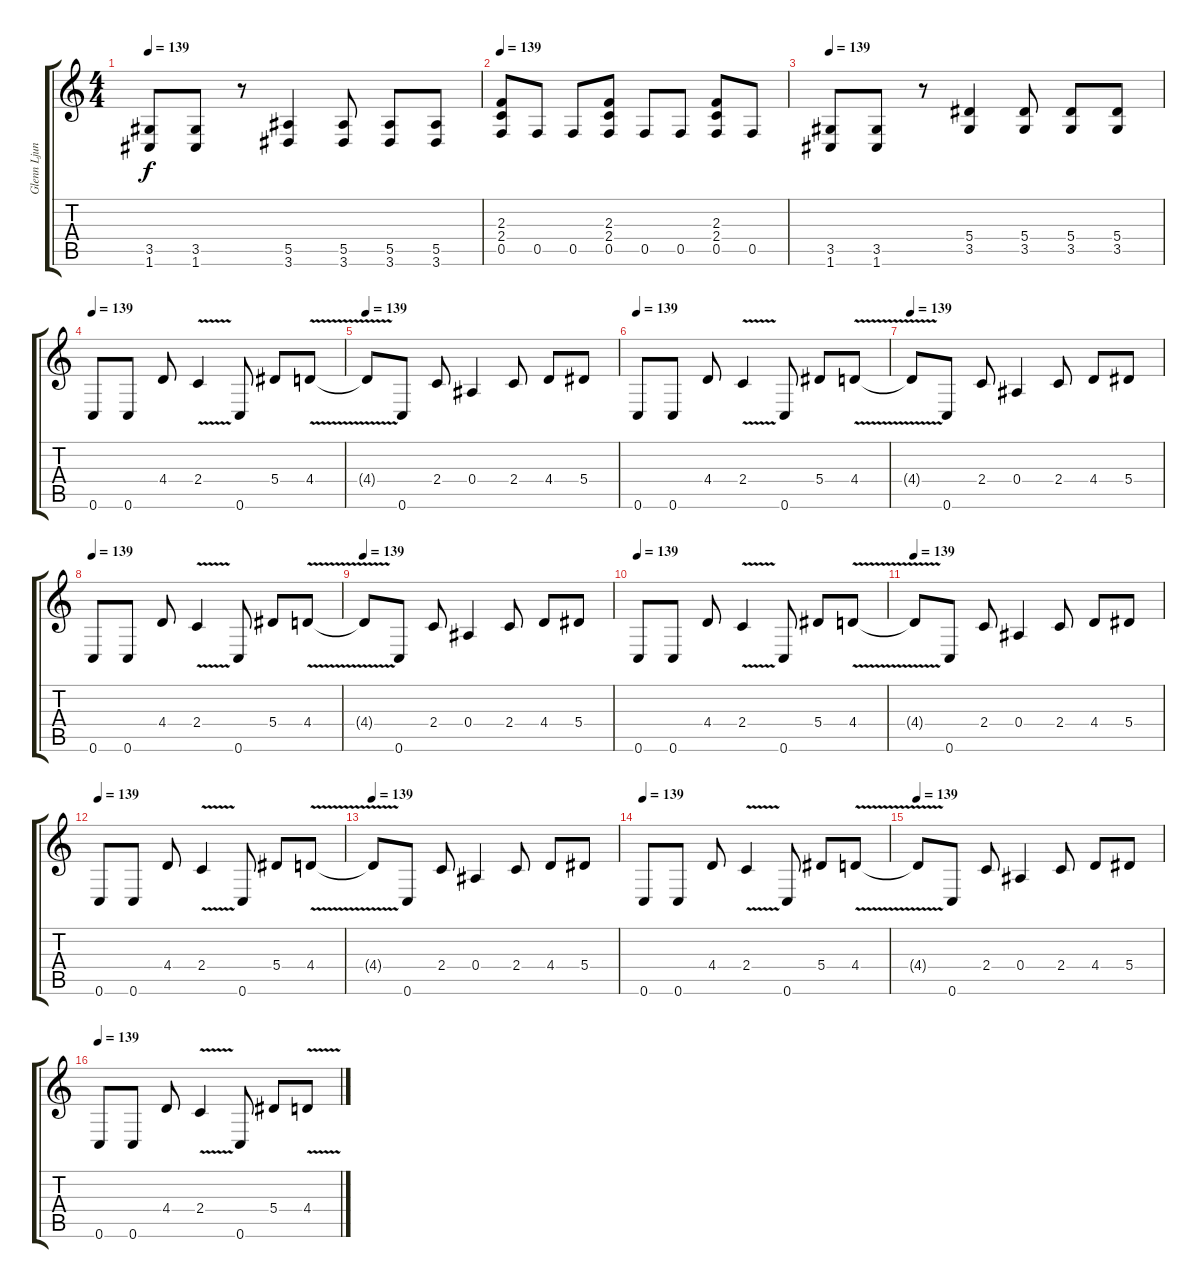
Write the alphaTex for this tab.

\track ("Glenn Ljungstrom" "Glenn Ljun") {instrument overdrivenguitar}
\staff {score tabs}
\tuning (C4 G3 Eb3 Bb2 F2 C2) {hide}
\ts (4 4)
\tempo 139
\clef g2
\ks c
(3.5 1.6).8{dy f} (3.5 1.6).8 r.8 (5.5 3.6).4 (5.5 3.6).8 (5.5 3.6).8 (5.5 3.6).8 |
\tempo 139
(2.3 2.4 0.5).8 0.5.8 0.5.8 (2.3 2.4 0.5).8 0.5.8 0.5.8 (2.3 2.4 0.5).8 0.5.8 |
\tempo 139
(3.5 1.6).8 (3.5 1.6).8 r.8 (5.4 3.5).4 (5.4 3.5).8 (5.4 3.5).8 (5.4 3.5).8 |
\tempo 139
0.6.8 0.6.8 4.4.8 2.4{v}.4 0.6.8 5.4.8 4.4{v}.8 |
\tempo 139
4.4{t}.8 0.6.8 2.4.8 0.4.4 2.4.8 4.4.8 5.4.8 |
\tempo 139
0.6.8 0.6.8 4.4.8 2.4{v}.4 0.6.8 5.4.8 4.4{v}.8 |
\tempo 139
4.4{t}.8 0.6.8 2.4.8 0.4.4 2.4.8 4.4.8 5.4.8 |
\tempo 139
0.6.8 0.6.8 4.4.8 2.4{v}.4 0.6.8 5.4.8 4.4{v}.8 |
\tempo 139
4.4{t}.8 0.6.8 2.4.8 0.4.4 2.4.8 4.4.8 5.4.8 |
\tempo 139
0.6.8 0.6.8 4.4.8 2.4{v}.4 0.6.8 5.4.8 4.4{v}.8 |
\tempo 139
4.4{t}.8 0.6.8 2.4.8 0.4.4 2.4.8 4.4.8 5.4.8 |
\tempo 139
0.6.8 0.6.8 4.4.8 2.4{v}.4 0.6.8 5.4.8 4.4{v}.8 |
\tempo 139
4.4{t}.8 0.6.8 2.4.8 0.4.4 2.4.8 4.4.8 5.4.8 |
\tempo 139
0.6.8 0.6.8 4.4.8 2.4{v}.4 0.6.8 5.4.8 4.4{v}.8 |
\tempo 139
4.4{t}.8 0.6.8 2.4.8 0.4.4 2.4.8 4.4.8 5.4.8 |
\tempo 139
0.6.8 0.6.8 4.4.8 2.4{v}.4 0.6.8 5.4.8 4.4{v}.8
